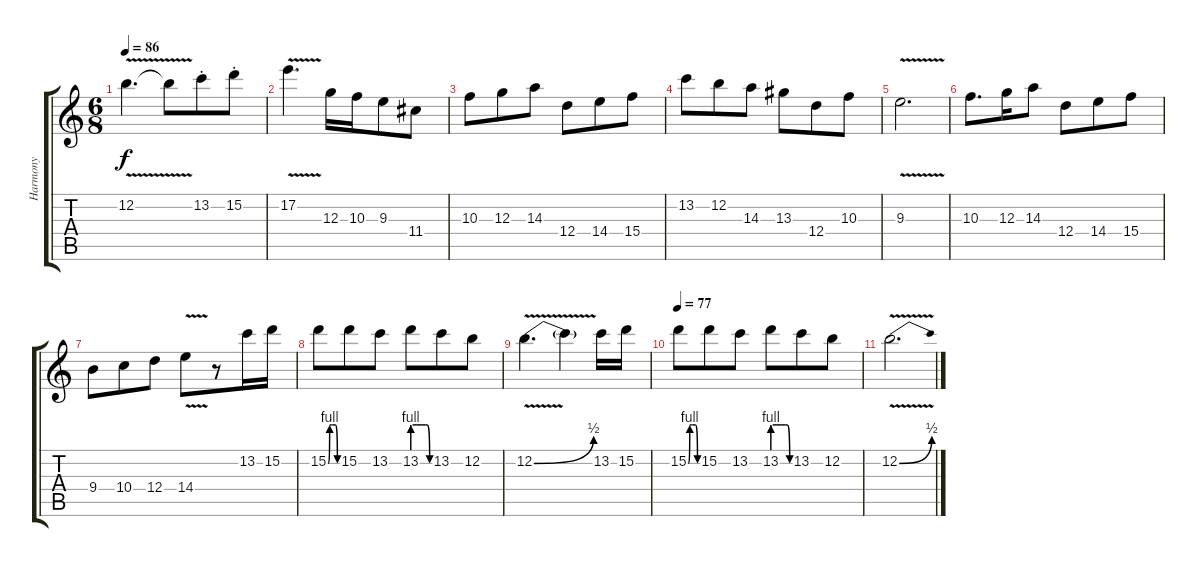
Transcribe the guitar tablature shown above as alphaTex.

\track ("Harmony" "Harmony") {instrument acousticguitarsteel}
\staff {score tabs}
\tuning (E4 B3 G3 D3 A2 E2) {hide}
\ts (6 8)
\tempo 86
\clef g2
\ks c
12.2{v}.4{d dy f} 12.2{t}.8 13.2{st}.8 15.2{st}.8 |
17.2{v}.4{d} 12.3.16 10.3.16 9.3.8 11.4.8 |
10.3.8 12.3.8 14.3.8 12.4.8 14.4.8 15.4.8 |
13.2.8 12.2.8 14.3.8 13.3.8 12.4.8 10.3.8 |
9.3{v}.2{d} |
10.3.8{d} 12.3.16 14.3.8 12.4.8 14.4.8 15.4.8 |
9.4.8 10.4.8 12.4.8 14.4{v}.8 r.8 13.2.16 15.2.16 |
15.2{be (custom 0 0 10 4 20 4 30 4 46 4 60 0)}.8 15.2.8 13.2.8 13.2{be (custom 0 4 15 4 30 4 45 4 51 4 60 0)}.8 13.2.8 12.2.8 |
12.2{be (bend 0 0 60 2) v}.4{d} 12.2{t}.4 13.2.16 15.2.16 |
\tempo 77
15.2{be (custom 0 0 10 4 20 4 30 4 46 4 60 0)}.8 15.2.8 13.2.8 13.2{be (custom 0 4 15 4 30 4 45 4 51 4 60 0)}.8 13.2.8 12.2.8 |
12.2{be (bend 0 0 60 2) v}.2{d}
